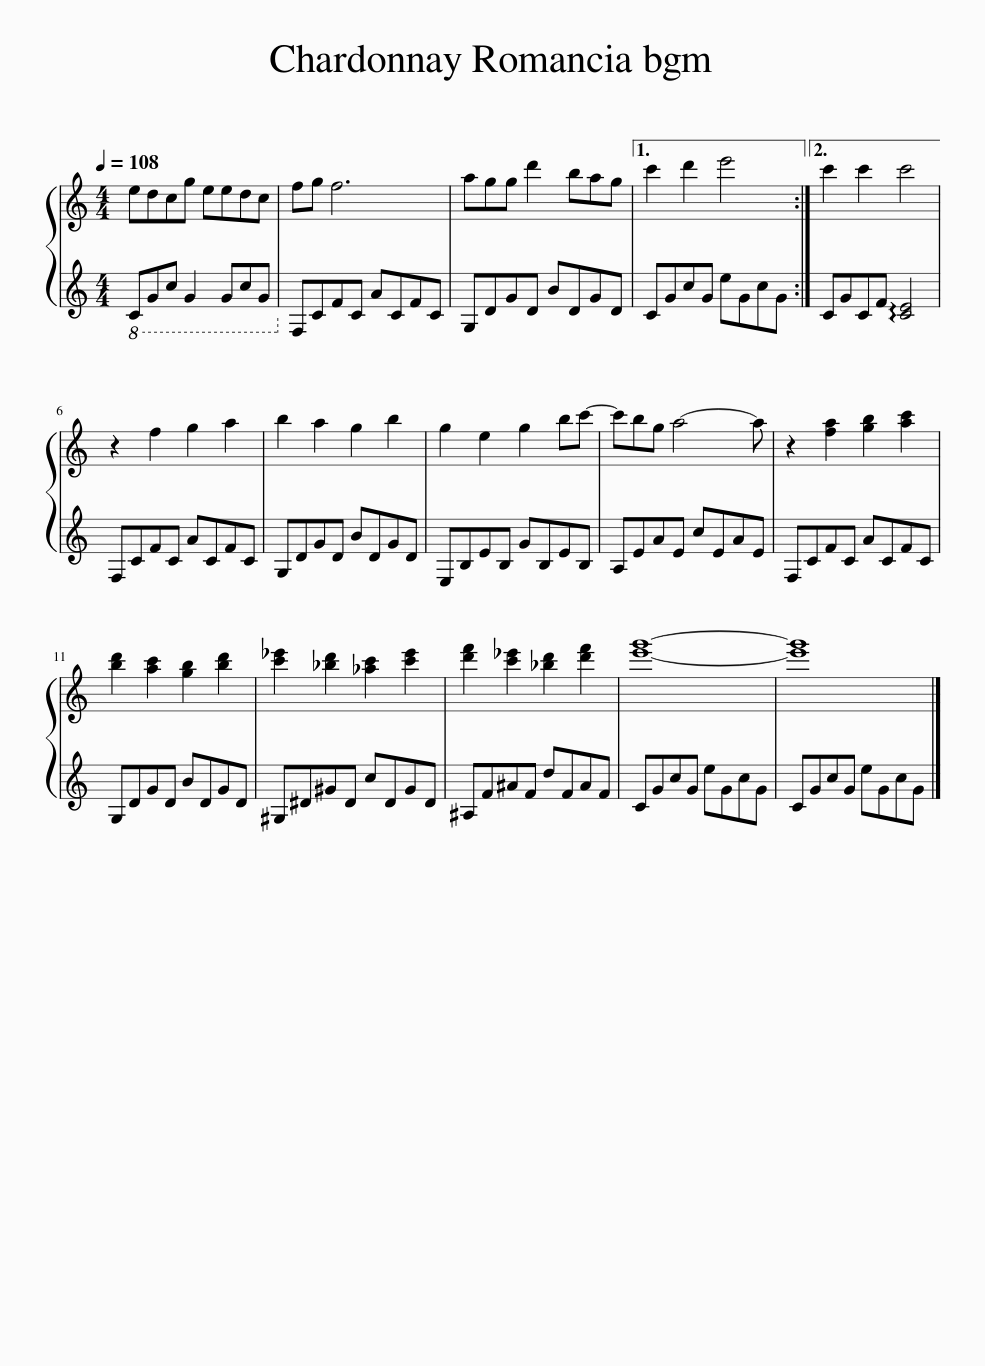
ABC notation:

X:1
%%score { 1 | 2 }
L:1/8
Q:1/4=108
M:4/4
I:linebreak $
K:C
V:1 treble
V:2 treble
V:1
 edcg eedc | fg f6 | agg d'2 bag |1 c'2 d'2 e'4 :|2 c'2 c'2 c'4 ||$ %5
 z2 f2 g2 a2 | b2 a2 g2 b2 | g2 e2 g2 bc'- | c'bg a4- a | z2 [fa]2 [gb]2 [ac']2 |$ %10
 [bd']2 [ac']2 [gb]2 [bd']2 | [c'_e']2 [_bd']2 [_ac']2 [c'e']2 | [d'f']2 [c'_e']2 [_bd']2 [d'f']2 | [e'g']8- | [e'g']8 |] %15
V:2
!8vb(! C,G,C G,2 G,CG,!8vb)! | F,CFC ACFC | G,DGD BDGD |1 CGcG eGcG :|2 CGCF !arpeggio![CE]4 ||$ %5
 F,CFC ACFC | G,DGD BDGD | E,B,EB, GB,EB, | A,EAE cEAE | F,CFC ACFC |$ %10
 G,DGD BDGD | ^G,^D^GD cDGD | ^A,F^AF dFAF | CGcG eGcG | CGcG eGcG |] %15
